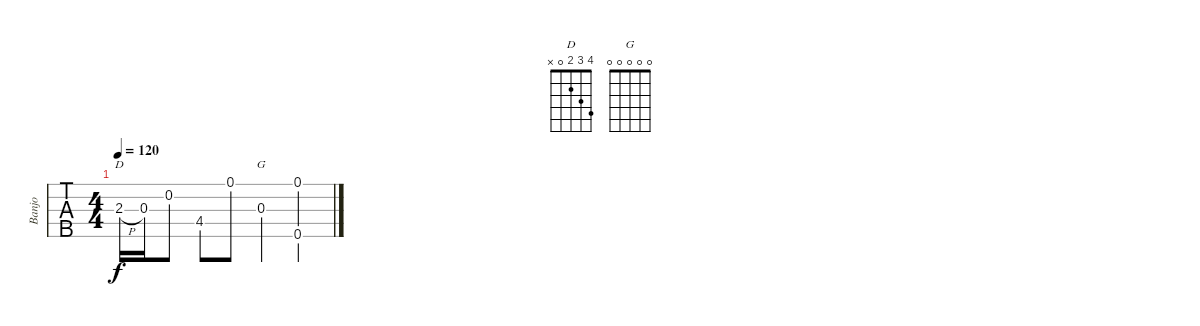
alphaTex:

\track ("Banjo" "Banjo") {instrument banjo}
\staff {tabs}
\tuning (D4 B3 G3 D3 G4) {hide}
\displaytranspose 12
\chord ("D" 4 3 2 0 x)
\chord ("G" 0 0 0 0 0)
\ts (4 4)
\tempo 120
\clef g2
\ks c
2.3{h}.16{ch "D" dy f} 0.3.16 0.2.8 4.4.8 0.1.8 0.3.4{ch "G"} (0.1 0.5).4
